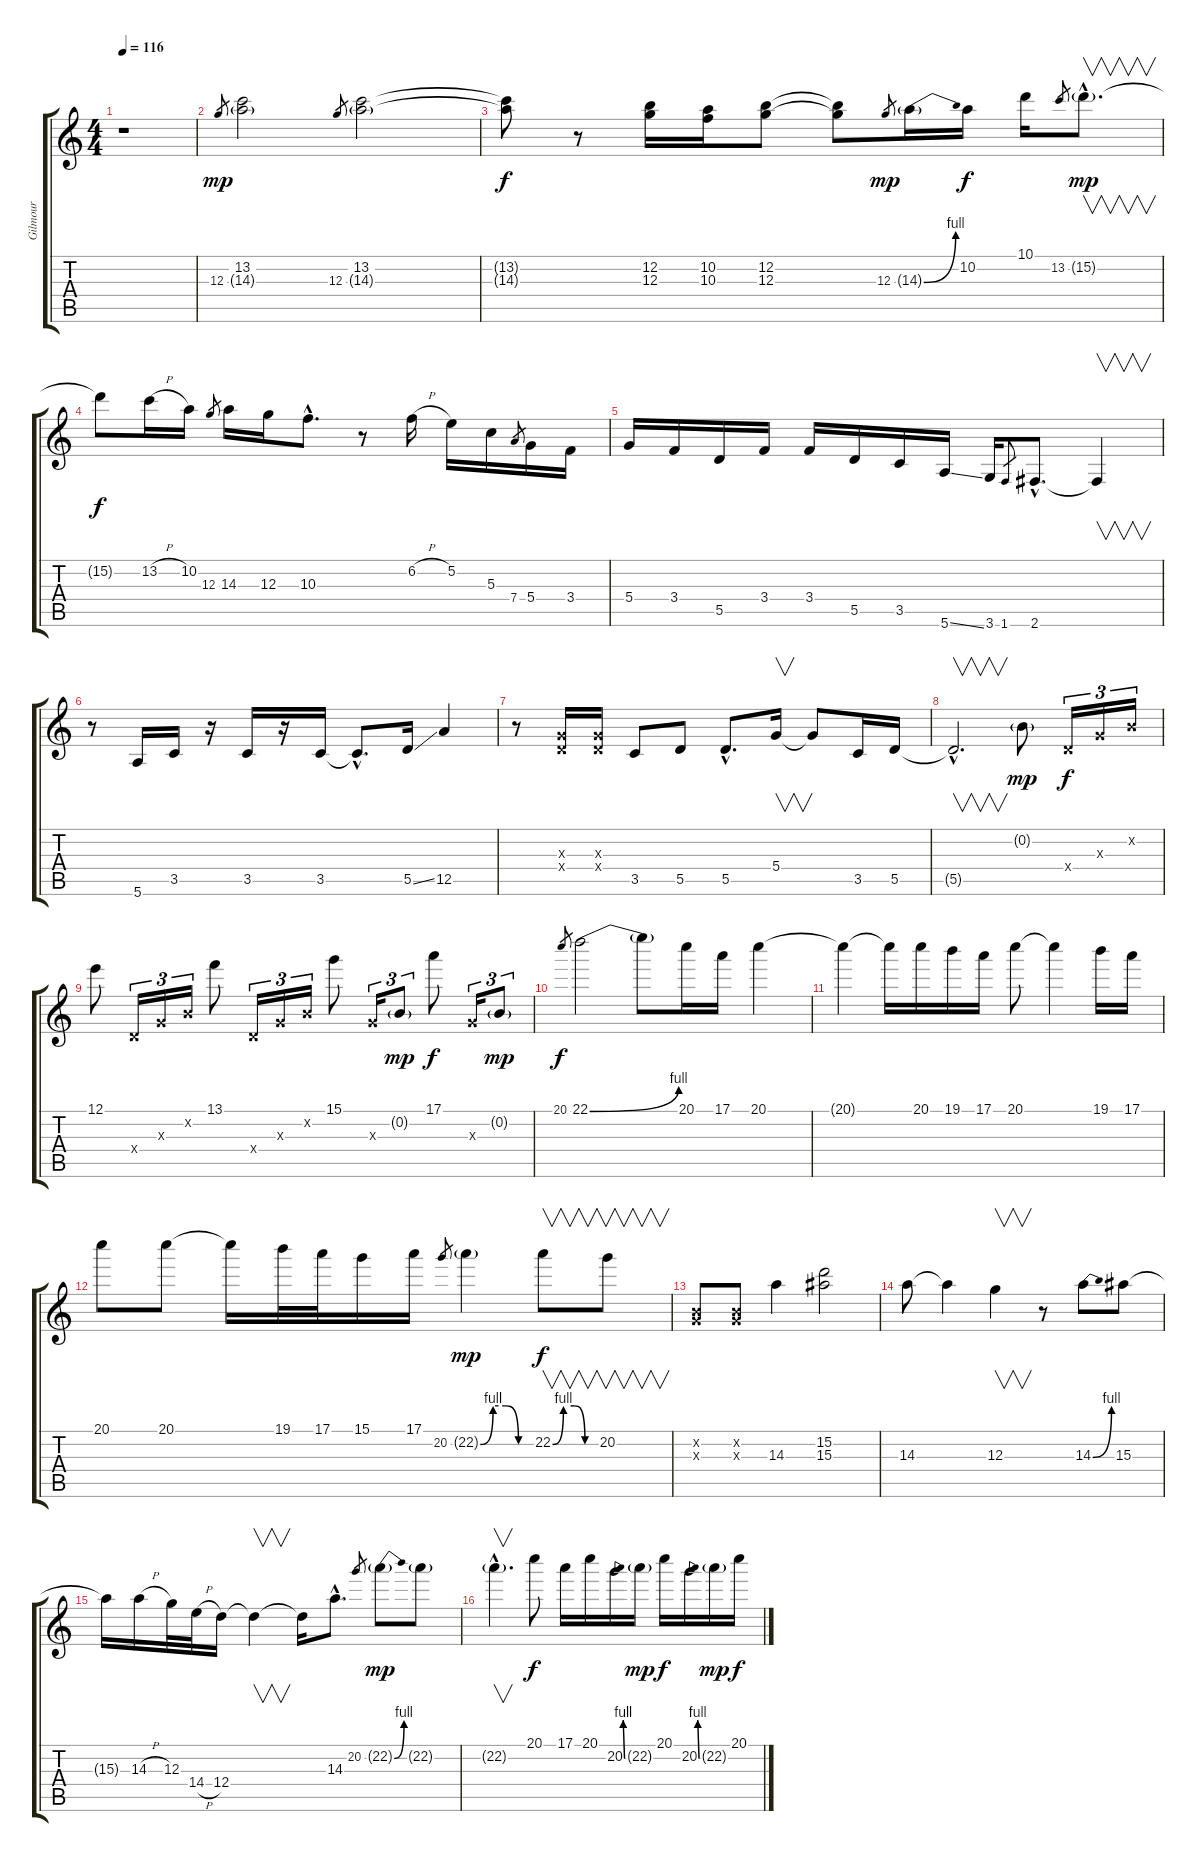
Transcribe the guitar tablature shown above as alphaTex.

\track ("Gilmour" "Gilmour") {instrument distortionguitar}
\staff {score tabs}
\tuning (E4 B3 G3 D3 A2 E2) {hide}
\ts (4 4)
\tempo 116
\clef g2
\ks c
r.1{dy mp instrument distortionguitar} |
12.3.8{gr} (13.2 14.3{g}).2 12.3.8{gr} (13.2 14.3{g}).2 |
(13.2{t} 14.3{t}).8{dy f} r.8 (12.2 12.3).16 (10.2 10.3).16 (12.2 12.3).8 (12.2{t} 12.3{t}).8 12.3.8{gr dy mp} 14.3{be (bend 0 0 60 4) g}.16 10.2.16{dy f} 10.1.16 13.2.8{gr} 15.2{g hac}.8{v d dy mp} |
15.2{t}.8{dy f} 13.2{h}.16 10.2.16 12.3.8{gr} 14.3.16 12.3.16 10.3{hac}.8{d} r.8 6.2{h}.16 5.2.16 5.3.16 7.4.8{gr} 5.4.16 3.4.16 |
5.4.16 3.4.16 5.5.16 3.4.16 3.4.16 5.5.16 3.5.16 5.6{ss}.16 3.6.16 1.6.8{gr} 2.6{hac}.8{d} 2.6{t}.4{v} |
r.8 5.6.16 3.5.16 r.16 3.5.16 r.16 3.5.16 3.5{hac t}.8{d} 5.5{ss}.16 12.5.4 |
r.8 (0.3{x} 0.4{x}).16 (0.3{x} 0.4{x}).16 3.5.8 5.5.8 5.5{hac}.8{d} 5.4.16{v} 5.4{t}.8 3.5.16 5.5.16 |
5.5{hac t}.2{v d} 0.2{g}.8{dy mp} 0.4{x}.16{tu (3 2) dy f} 0.3{x}.16{tu (3 2)} 0.2{x}.16{tu (3 2)} |
12.1.8 0.4{x}.16{tu (3 2)} 0.3{x}.16{tu (3 2)} 0.2{x}.16{tu (3 2)} 13.1.8 0.4{x}.16{tu (3 2)} 0.3{x}.16{tu (3 2)} 0.2{x}.16{tu (3 2)} 15.1.8 0.3{x}.16{tu (3 2)} 0.2{g}.8{tu (3 2) dy mp} 17.1.8{dy f} 0.3{x}.16{tu (3 2)} 0.2{g}.8{tu (3 2) dy mp} |
20.1.8{gr dy f} 22.1{be (bend 0 0 60 4)}.2 22.1{t}.8 20.1.16 17.1.16 20.1.4 |
20.1{t}.4 20.1{t}.16 20.1.16 19.1.16 17.1.16 20.1.8 20.1{t}.4 19.1.16 17.1.16 |
20.1.8 20.1.8 20.1{t}.16 19.1.32 17.1.32 15.1.16 17.1.16 20.2.8{gr} 22.2{be (custom 0 0 15 4 30 4 45 0 60 0) g}.4{dy mp} 22.2{be (custom 0 0 15 4 30 4 45 0 60 0)}.8{v dy f} 20.2.8{v} |
(0.2{x} 0.3{x}).8 (0.2{x} 0.3{x}).8 14.3.4 (15.2 15.3).2 |
14.3.8 14.3{t}.4 12.3.4{v} r.8 14.3{be (bend 0 0 60 4)}.8 15.3.8 |
15.3{t}.16 14.3{h}.16 12.3.32 14.4{h}.32 12.4.16 12.4{t}.4{v} 12.4{t}.16 14.3{hac}.8{d} 20.2.8{gr} 22.2{be (bend 0 0 60 4) g}.8{dy mp} 22.2{g}.8 |
22.2{g hac}.4{v d} 20.1.8{dy f} 17.1.16 20.1.16 20.2{be (bend 0 0 60 4)}.16 22.2{g}.16{dy mp} 20.1.16{dy f} 20.2{be (bend 0 0 60 4)}.16 22.2{g}.16{dy mp} 20.1.16{dy f}
